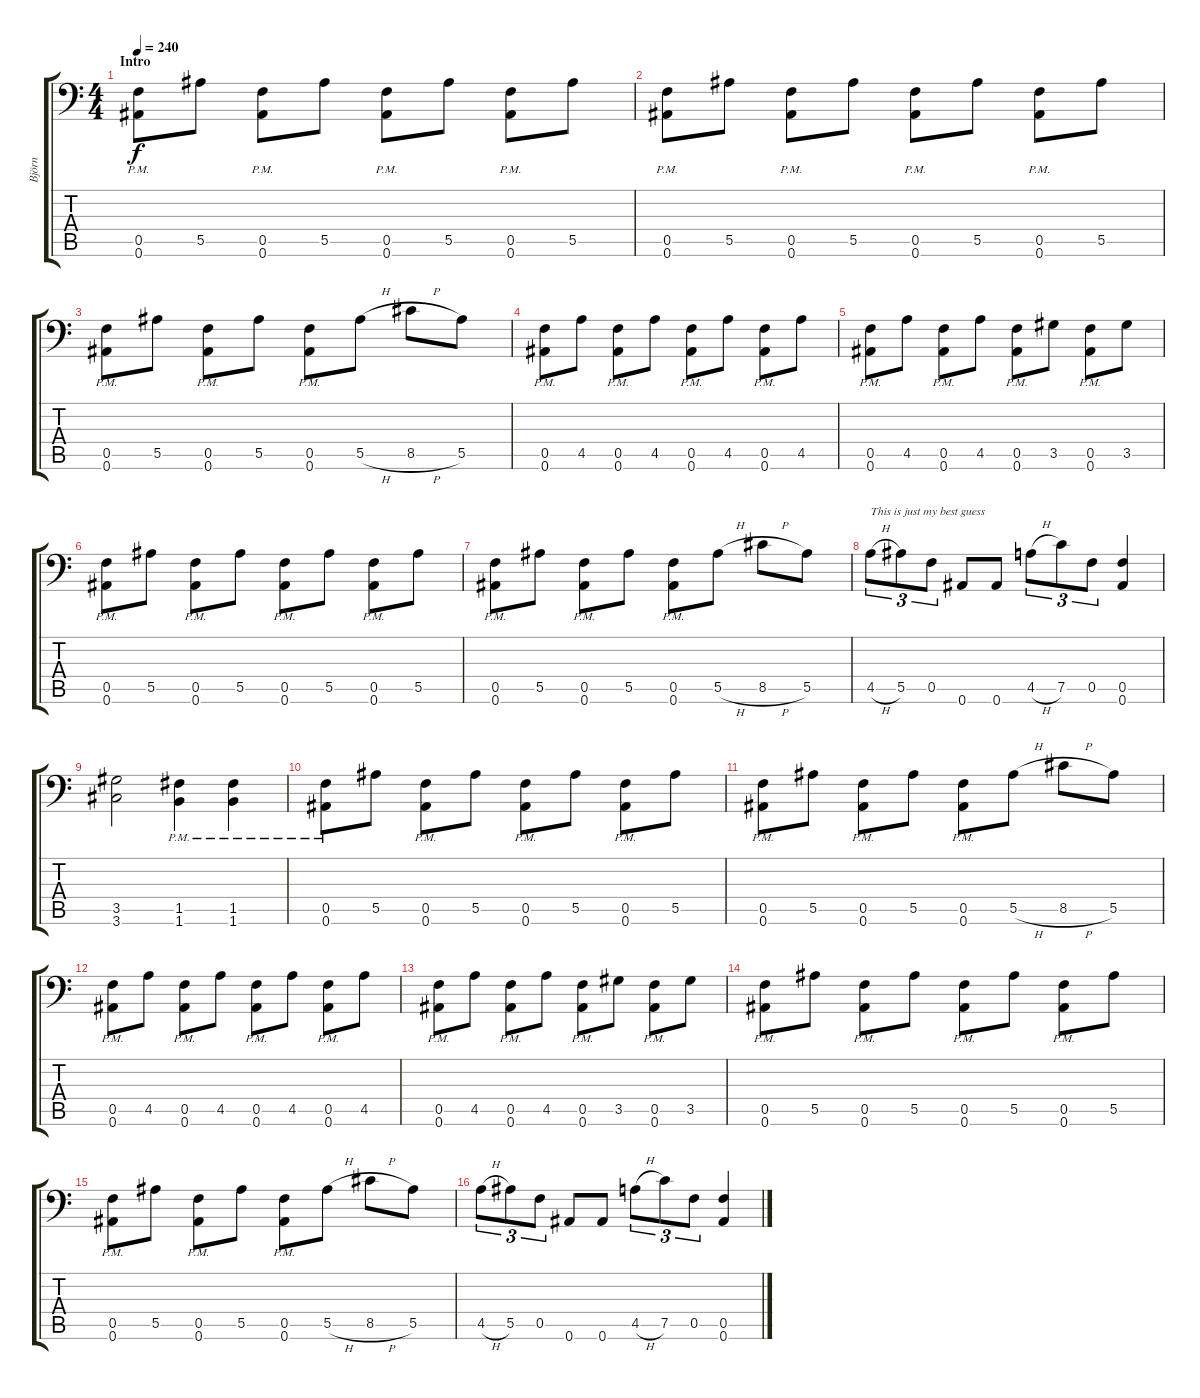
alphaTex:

\track ("Björn" "Björn") {instrument distortionguitar}
\staff {score tabs}
\tuning (C4 G3 Eb3 Bb2 F2 Bb1) {hide}
\ts (4 4)
\section ("" "Intro")
\tempo 240
\clef f4
\ks c
(0.5{pm} 0.6{pm}).8{dy f instrument distortionguitar} 5.5.8 (0.5{pm} 0.6{pm}).8 5.5.8 (0.5{pm} 0.6{pm}).8 5.5.8 (0.5{pm} 0.6{pm}).8 5.5.8 |
(0.5{pm} 0.6{pm}).8 5.5.8 (0.5{pm} 0.6{pm}).8 5.5.8 (0.5{pm} 0.6{pm}).8 5.5.8 (0.5{pm} 0.6{pm}).8 5.5.8 |
(0.5{pm} 0.6{pm}).8 5.5.8 (0.5{pm} 0.6{pm}).8 5.5.8 (0.5{pm} 0.6{pm}).8 5.5{h}.8 8.5{h}.8 5.5.8 |
(0.5{pm} 0.6{pm}).8 4.5.8 (0.5{pm} 0.6{pm}).8 4.5.8 (0.5{pm} 0.6{pm}).8 4.5.8 (0.5{pm} 0.6{pm}).8 4.5.8 |
(0.5{pm} 0.6{pm}).8 4.5.8 (0.5{pm} 0.6{pm}).8 4.5.8 (0.5{pm} 0.6{pm}).8 3.5.8 (0.5{pm} 0.6{pm}).8 3.5.8 |
(0.5{pm} 0.6{pm}).8 5.5.8 (0.5{pm} 0.6{pm}).8 5.5.8 (0.5{pm} 0.6{pm}).8 5.5.8 (0.5{pm} 0.6{pm}).8 5.5.8 |
(0.5{pm} 0.6{pm}).8 5.5.8 (0.5{pm} 0.6{pm}).8 5.5.8 (0.5{pm} 0.6{pm}).8 5.5{h}.8 8.5{h}.8 5.5.8 |
4.5{h}.8{tu (3 2) txt "This is just my best guess"} 5.5.8{tu (3 2)} 0.5.8{tu (3 2)} 0.6.8 0.6.8 4.5{h}.8{tu (3 2)} 7.5.8{tu (3 2)} 0.5.8{tu (3 2)} (0.5 0.6).4 |
(3.5 3.6).2 (1.5{pm} 1.6{pm}).4 (1.5{pm} 1.6{pm}).4 |
(0.5{pm} 0.6{pm}).8 5.5.8 (0.5{pm} 0.6{pm}).8 5.5.8 (0.5{pm} 0.6{pm}).8 5.5.8 (0.5{pm} 0.6{pm}).8 5.5.8 |
(0.5{pm} 0.6{pm}).8 5.5.8 (0.5{pm} 0.6{pm}).8 5.5.8 (0.5{pm} 0.6{pm}).8 5.5{h}.8 8.5{h}.8 5.5.8 |
(0.5{pm} 0.6{pm}).8 4.5.8 (0.5{pm} 0.6{pm}).8 4.5.8 (0.5{pm} 0.6{pm}).8 4.5.8 (0.5{pm} 0.6{pm}).8 4.5.8 |
(0.5{pm} 0.6{pm}).8 4.5.8 (0.5{pm} 0.6{pm}).8 4.5.8 (0.5{pm} 0.6{pm}).8 3.5.8 (0.5{pm} 0.6{pm}).8 3.5.8 |
(0.5{pm} 0.6{pm}).8 5.5.8 (0.5{pm} 0.6{pm}).8 5.5.8 (0.5{pm} 0.6{pm}).8 5.5.8 (0.5{pm} 0.6{pm}).8 5.5.8 |
(0.5{pm} 0.6{pm}).8 5.5.8 (0.5{pm} 0.6{pm}).8 5.5.8 (0.5{pm} 0.6{pm}).8 5.5{h}.8 8.5{h}.8 5.5.8 |
4.5{h}.8{tu (3 2)} 5.5.8{tu (3 2)} 0.5.8{tu (3 2)} 0.6.8 0.6.8 4.5{h}.8{tu (3 2)} 7.5.8{tu (3 2)} 0.5.8{tu (3 2)} (0.5 0.6).4
